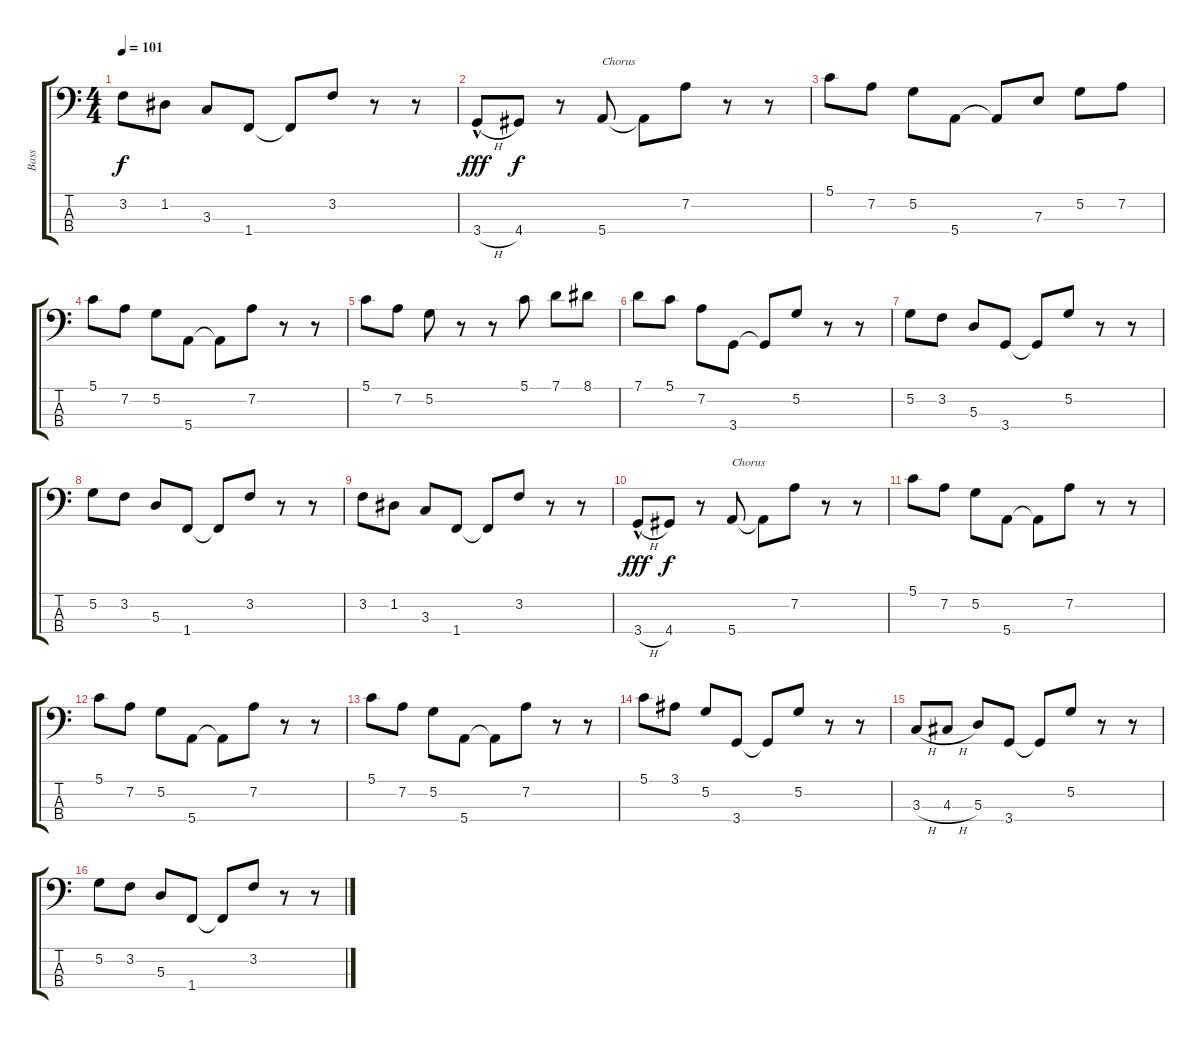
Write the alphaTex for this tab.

\track ("Bass" "Bass") {instrument electricbassfinger}
\staff {score tabs}
\tuning (G2 D2 A1 E1) {hide}
\ts (4 4)
\tempo 101
\clef f4
\ks c
3.2.8{dy f} 1.2.8 3.3.8 1.4.8 1.4{t}.8 3.2.8 r.8 r.8 |
3.4{h hac}.8{dy fff} 4.4.8{dy f} r.8 5.4.8{txt "Chorus"} 5.4{t}.8 7.2.8 r.8 r.8 |
5.1.8 7.2.8 5.2.8 5.4.8 5.4{t}.8 7.3.8 5.2.8 7.2.8 |
5.1.8 7.2.8 5.2.8 5.4.8 5.4{t}.8 7.2.8 r.8 r.8 |
5.1.8 7.2.8 5.2.8 r.8 r.8 5.1.8 7.1.8 8.1.8 |
7.1.8 5.1.8 7.2.8 3.4.8 3.4{t}.8 5.2.8 r.8 r.8 |
5.2.8 3.2.8 5.3.8 3.4.8 3.4{t}.8 5.2.8 r.8 r.8 |
5.2.8 3.2.8 5.3.8 1.4.8 1.4{t}.8 3.2.8 r.8 r.8 |
3.2.8 1.2.8 3.3.8 1.4.8 1.4{t}.8 3.2.8 r.8 r.8 |
3.4{h hac}.8{dy fff} 4.4.8{dy f} r.8 5.4.8{txt "Chorus"} 5.4{t}.8 7.2.8 r.8 r.8 |
5.1.8 7.2.8 5.2.8 5.4.8 5.4{t}.8 7.2.8 r.8 r.8 |
5.1.8 7.2.8 5.2.8 5.4.8 5.4{t}.8 7.2.8 r.8 r.8 |
5.1.8 7.2.8 5.2.8 5.4.8 5.4{t}.8 7.2.8 r.8 r.8 |
5.1.8 3.1.8 5.2.8 3.4.8 3.4{t}.8 5.2.8 r.8 r.8 |
3.3{h}.8 4.3{h}.8 5.3.8 3.4.8 3.4{t}.8 5.2.8 r.8 r.8 |
5.2.8 3.2.8 5.3.8 1.4.8 1.4{t}.8 3.2.8 r.8 r.8
